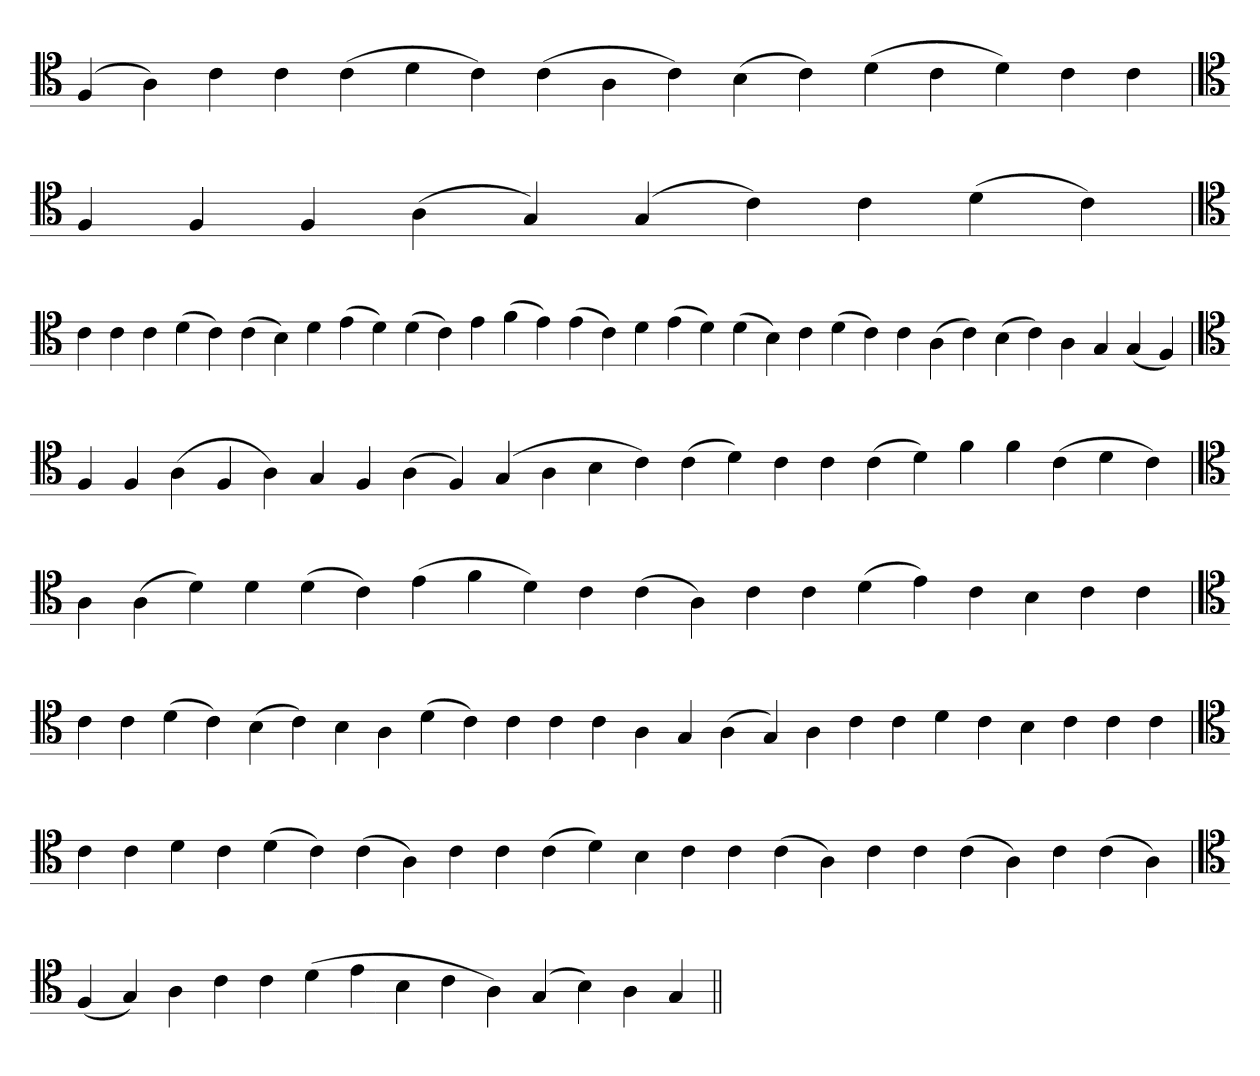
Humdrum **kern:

**kern
*part1
*staff1
*clefC4
=
(4F
4A)
4c
4c
(4c
4d
4c)
(4c
4A
4c)
(4B
4c)
(4d
4c
4d)
4c
4c
='
*clefC4
4F
4F
4F
(4A
4G)
(4G
4c)
4c
(4d
4c)
=`
*clefC4
4c
4c
4c
(4d
4c)
(4c
4B)
4d
(4e
4d)
(4d
4c)
4e
(4f
4e)
(4e
4c)
4d
(4e
4d)
(4d
4B)
4c
(4d
4c)
4c
(4A
4c)
(4B
4c)
4A
4G
(4G
4F)
='
*clefC4
4F
4F
(4A
4F
4A)
4G
4F
(4A
4F)
(4G
4A
4B
4c)
(4c
4d)
4c
4c
(4c
4d)
4f
4f
(4c
4d
4c)
=
*clefC4
4A
(4A
4d)
4d
(4d
4c)
(4e
4f
4d)
4c
(4c
4A)
4c
4c
(4d
4e)
4c
4B
4c
4c
='
*clefC4
4c
4c
(4d
4c)
(4B
4c)
4B
4A
(4d
4c)
4c
4c
4c
4A
4G
(4A
4G)
4A
4c
4c
4d
4c
4B
4c
4c
4c
='
*clefC4
4c
4c
4d
4c
(4d
4c)
(4c
4A)
4c
4c
(4c
4d)
4B
4c
4c
(4c
4A)
4c
4c
(4c
4A)
4c
(4c
4A)
=`
*clefC4
(4F
4G)
4A
4c
4c
(4d
4e
4B
4c
4A)
(4G
4B)
4A
4G
=||
*-
